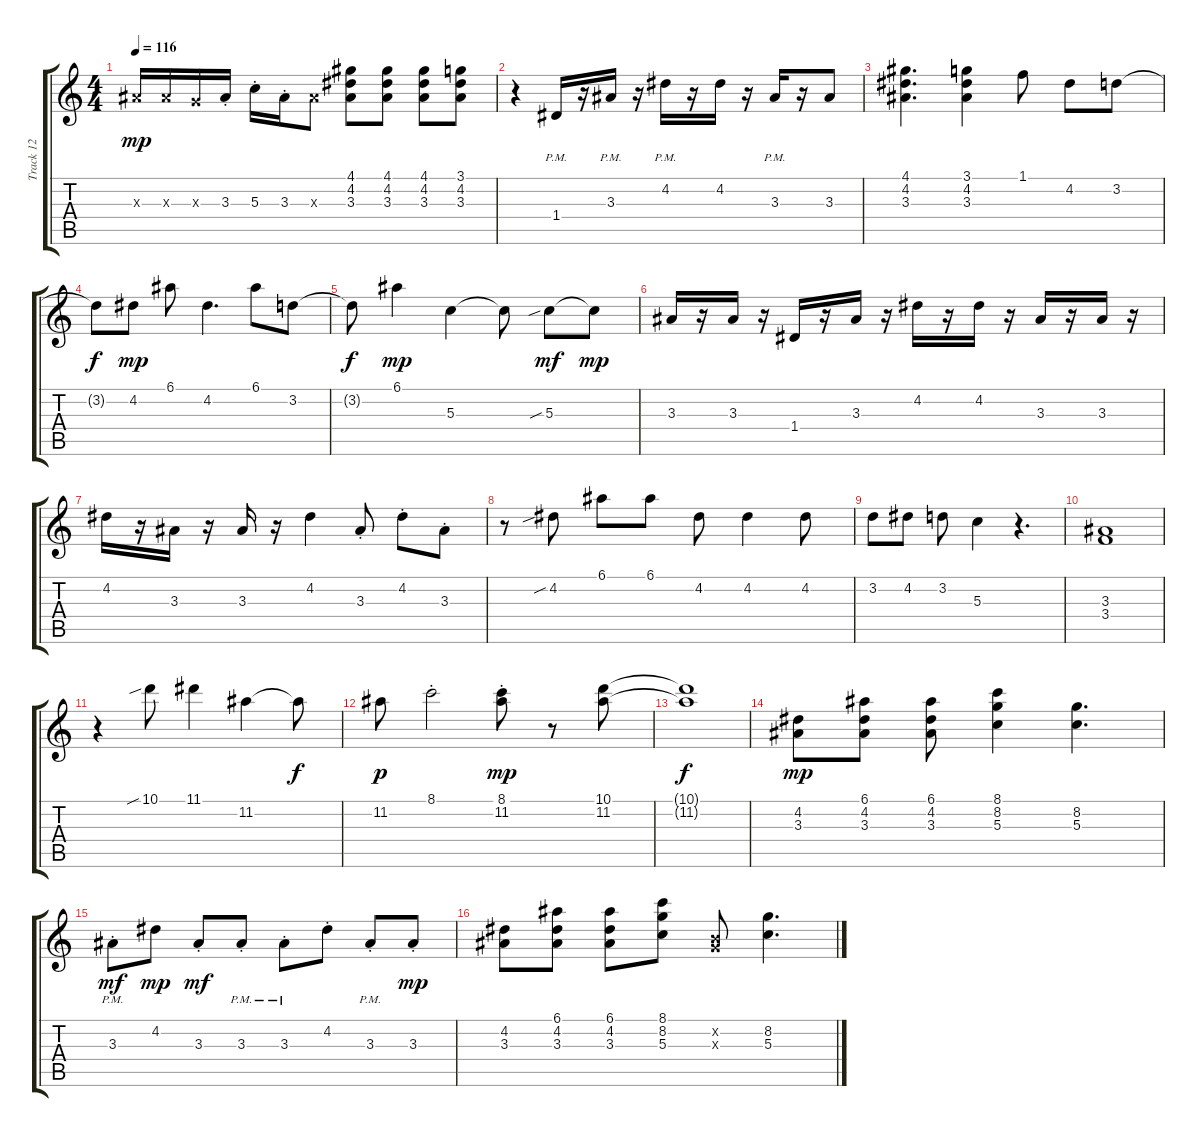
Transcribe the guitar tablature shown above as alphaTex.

\track ("Track 12" "Track 12") {instrument electricguitarclean}
\staff {score tabs}
\tuning (E4 B3 G3 D3 A2 E2) {hide}
\ts (4 4)
\tempo 116
\clef g2
\ks c
3.3{x}.16{dy mp} 3.3{x}.16 0.3{x}.16 3.3{st}.16 5.3{st}.16 3.3{st}.16 3.3{x}.8 (4.1 4.2 3.3).8 (4.1 4.2 3.3).8 (4.1 4.2 3.3).8 (3.1 4.2 3.3).8 |
r.4{volume 16} 1.4{pm}.16 r.16 3.3{pm}.16 r.16 4.2{pm}.16 r.16 4.2.16 r.16 3.3{pm}.16 r.16 3.3.8 |
(4.1 4.2 3.3).4{d} (3.1 4.2 3.3).4 1.1.8 4.2.8 3.2.8 |
3.2{t}.8{dy f} 4.2.8{dy mp} 6.1.8 4.2.4{d} 6.1.8 3.2.8 |
3.2{t}.8{dy f} 6.1.4{dy mp} 5.3.4 5.3{t}.8 5.3{sib}.8{dy mf} 5.3{t}.8{dy mp} |
3.3.16 r.16 3.3.16 r.16 1.4.16 r.16 3.3.16 r.16 4.2.16 r.16 4.2.16 r.16 3.3.16 r.16 3.3.16 r.16 |
4.2.16 r.16 3.3.16 r.16 3.3.16 r.16 4.2.4 3.3{st}.8 4.2{st}.8 3.3{st}.8 |
r.8 4.2{sib}.8 6.1.8 6.1.8 4.2.8 4.2.4 4.2.8 |
3.2.8 4.2.8 3.2.8 5.3.4 r.4{d} |
(3.3 3.4).1 |
r.4 10.1{sib}.8 11.1.4 11.2.4 11.2{t}.8{dy f} |
11.2.8{dy p} 8.1{st}.2 (8.1{st} 11.2{st}).8{dy mp} r.8 (10.1 11.2).8 |
(10.1{t} 11.2{t}).1{dy f} |
(4.2 3.3).8{dy mp} (6.1 4.2 3.3).8 (6.1 4.2 3.3).8 (8.1 8.2 5.3).4 (8.2 5.3).4{d} |
3.3{pm st}.8{dy mf} 4.2.8{dy mp} 3.3{st}.8{dy mf} 3.3{pm st}.8 3.3{pm st}.8 4.2{st}.8 3.3{pm st}.8 3.3{st}.8{dy mp} |
(4.2 3.3).8 (6.1 4.2 3.3).8 (6.1 4.2 3.3).8 (8.1 8.2 5.3).8 (0.2{x} 0.3{x}).8 (8.2 5.3).4{d}
